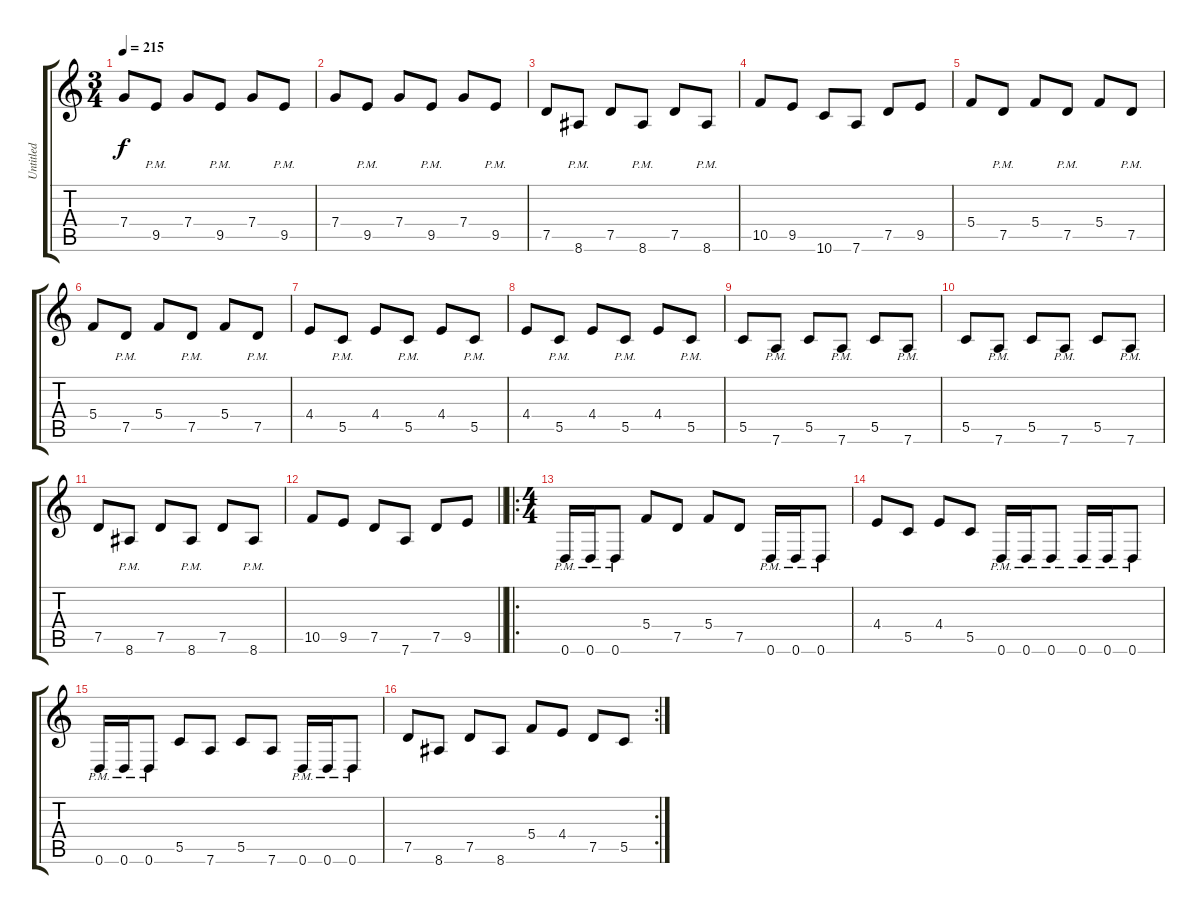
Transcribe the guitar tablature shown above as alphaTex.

\track ("Untitled" "Untitled") {instrument distortionguitar}
\staff {score tabs}
\tuning (D4 A3 F3 C3 G2 D2) {hide}
\ts (3 4)
\tempo 215
\clef g2
\ks c
7.4.8{dy f} 9.5{pm}.8 7.4.8 9.5{pm}.8 7.4.8 9.5{pm}.8 |
7.4.8 9.5{pm}.8 7.4.8 9.5{pm}.8 7.4.8 9.5{pm}.8 |
7.5.8 8.6{pm}.8 7.5.8 8.6{pm}.8 7.5.8 8.6{pm}.8 |
10.5.8 9.5.8 10.6.8 7.6.8 7.5.8 9.5.8 |
5.4.8 7.5{pm}.8 5.4.8 7.5{pm}.8 5.4.8 7.5{pm}.8 |
5.4.8 7.5{pm}.8 5.4.8 7.5{pm}.8 5.4.8 7.5{pm}.8 |
4.4.8 5.5{pm}.8 4.4.8 5.5{pm}.8 4.4.8 5.5{pm}.8 |
4.4.8 5.5{pm}.8 4.4.8 5.5{pm}.8 4.4.8 5.5{pm}.8 |
5.5.8 7.6{pm}.8 5.5.8 7.6{pm}.8 5.5.8 7.6{pm}.8 |
5.5.8 7.6{pm}.8 5.5.8 7.6{pm}.8 5.5.8 7.6{pm}.8 |
7.5.8 8.6{pm}.8 7.5.8 8.6{pm}.8 7.5.8 8.6{pm}.8 |
\barLineRight lightlight
10.5.8 9.5.8 7.5.8 7.6.8 7.5.8 9.5.8 |
\ro
\ts (4 4)
0.6{pm}.16 0.6{pm}.16 0.6{pm}.8 5.4.8 7.5.8 5.4.8 7.5.8 0.6{pm}.16 0.6{pm}.16 0.6{pm}.8 |
4.4.8 5.5.8 4.4.8 5.5.8 0.6{pm}.16 0.6{pm}.16 0.6{pm}.8 0.6{pm}.16 0.6{pm}.16 0.6{pm}.8 |
0.6{pm}.16 0.6{pm}.16 0.6{pm}.8 5.5.8 7.6.8 5.5.8 7.6.8 0.6{pm}.16 0.6{pm}.16 0.6{pm}.8 |
\rc 2
7.5.8 8.6.8 7.5.8 8.6.8 5.4.8 4.4.8 7.5.8 5.5.8
